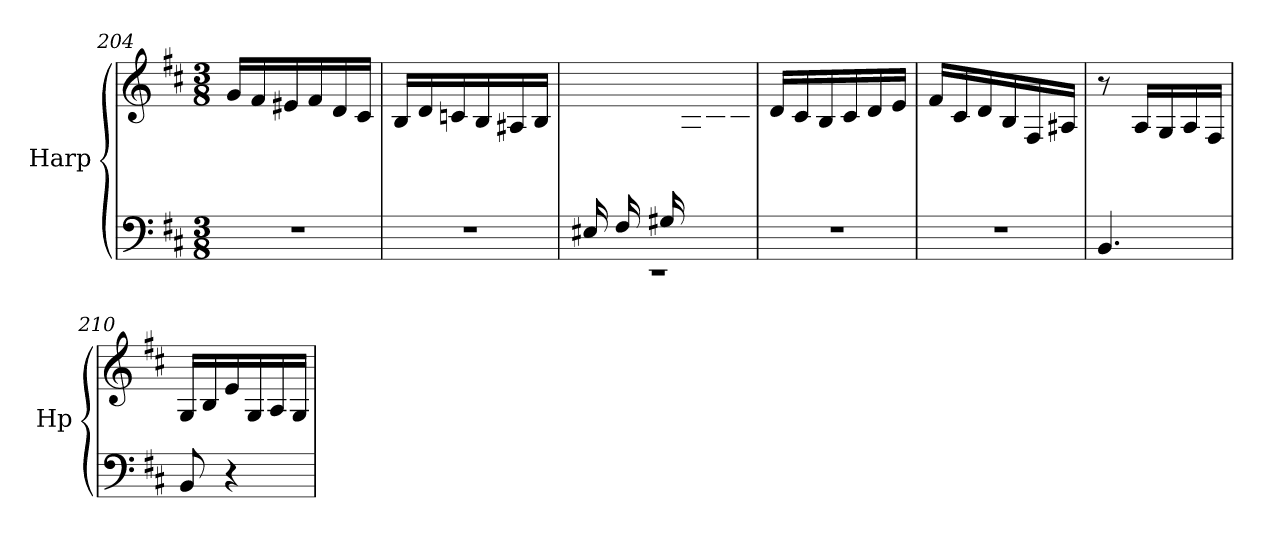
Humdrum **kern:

**kern	**kern
*part1	*part1
*staff2	*staff1
*I"Harp	*
*I'Hp	*
*clefF4	*clefG2
*k[f#c#]	*k[f#c#]
*M3/8	*M3/8
=204	=204
4.r	16g/LL
.	16f#/
.	16e#X/
.	16f#/
.	16d/
.	16c#/JJ
=205	=205
4.r	16B/LL
.	16d/
.	16cn/
.	16B/
.	16A#X/
.	16B/JJ
=206	=206
*^	*
16E#X/LL	4.rEE	8.ryy
16F#/	.	.
16G#X/	.	.
8.ryy	.	16A#X\
.	.	16B\
.	.	16c#\JJ
*v	*v	*
!!LO:PB:g=z
=207	=207
4.r	16d/LL
.	16c#/
.	16B/
.	16c#/
.	16d/
.	16e/JJ
=208	=208
4.r	16f#/LL
.	16c#/
.	16d/
.	16B/
.	16F#/
.	16A#X/JJ
=209	=209
4.BB/	8r
.	16A/LL
.	16G/
.	16A/
.	16F#/JJ
=210	=210
8BB/	16G/LL
.	16B/
4r	16e/
.	16G/
.	16A/
.	16G/JJ
=	=
*-	*-
